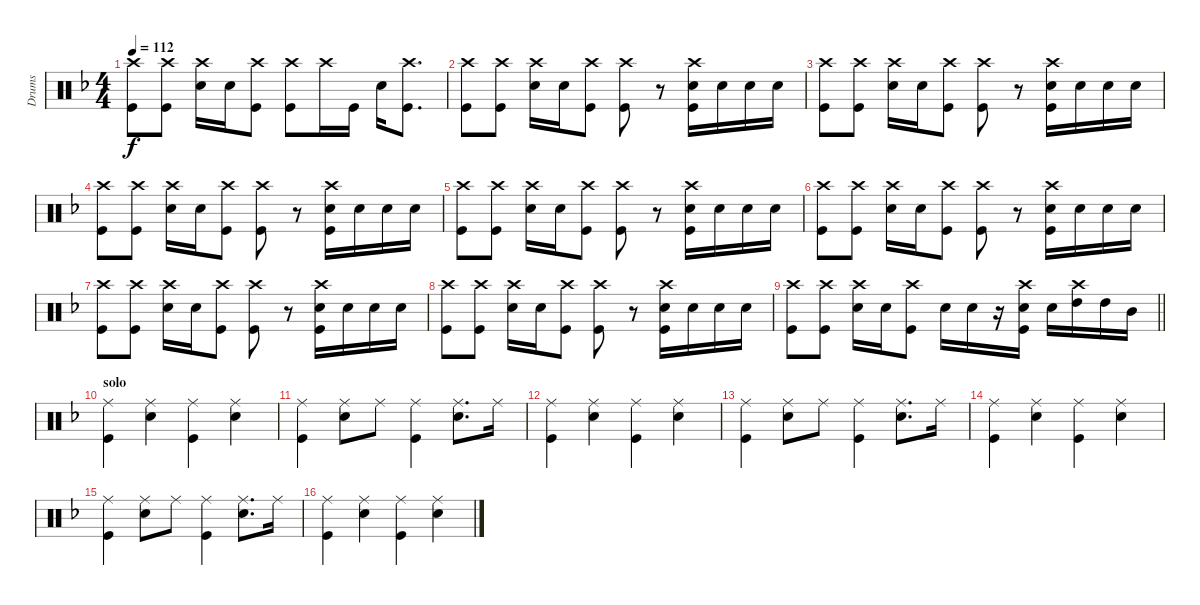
\track ("Drums" "Drums") {instrument percussion}
\staff {score}
\articulation defaults
\ts (4 4)
\tempo 112
\clef neutral
\ks dminor
("Crash high (hit)" "Kick (hit)").8{dy f} ("Crash high (hit)" "Kick (hit)").8 ("Crash high (hit)" "Electric Snare (hit)").16 "Electric Snare (hit)".16 ("Crash high (hit)" "Kick (hit)").8 ("Crash high (hit)" "Kick (hit)").8 "Crash high (hit)".16 "Kick (hit)".16 "Electric Snare (hit)".16 ("Crash high (hit)" "Kick (hit)").8{d} |
("Crash high (hit)" "Kick (hit)").8 ("Crash high (hit)" "Kick (hit)").8 ("Crash high (hit)" "Electric Snare (hit)").16 "Electric Snare (hit)".16 ("Crash high (hit)" "Kick (hit)").8 ("Crash high (hit)" "Kick (hit)").8 r.8 ("Crash high (hit)" "Electric Snare (hit)" "Kick (hit)").16 "Electric Snare (hit)".16 "Electric Snare (hit)".16 "Electric Snare (hit)".16 |
("Crash high (hit)" "Kick (hit)").8 ("Crash high (hit)" "Kick (hit)").8 ("Crash high (hit)" "Electric Snare (hit)").16 "Electric Snare (hit)".16 ("Crash high (hit)" "Kick (hit)").8 ("Crash high (hit)" "Kick (hit)").8 r.8 ("Crash high (hit)" "Electric Snare (hit)" "Kick (hit)").16 "Electric Snare (hit)".16 "Electric Snare (hit)".16 "Electric Snare (hit)".16 |
("Crash high (hit)" "Kick (hit)").8 ("Crash high (hit)" "Kick (hit)").8 ("Crash high (hit)" "Electric Snare (hit)").16 "Electric Snare (hit)".16 ("Crash high (hit)" "Kick (hit)").8 ("Crash high (hit)" "Kick (hit)").8 r.8 ("Crash high (hit)" "Electric Snare (hit)" "Kick (hit)").16 "Electric Snare (hit)".16 "Electric Snare (hit)".16 "Electric Snare (hit)".16 |
("Crash high (hit)" "Kick (hit)").8 ("Crash high (hit)" "Kick (hit)").8 ("Crash high (hit)" "Electric Snare (hit)").16 "Electric Snare (hit)".16 ("Crash high (hit)" "Kick (hit)").8 ("Crash high (hit)" "Kick (hit)").8 r.8 ("Crash high (hit)" "Electric Snare (hit)" "Kick (hit)").16 "Electric Snare (hit)".16 "Electric Snare (hit)".16 "Electric Snare (hit)".16 |
("Crash high (hit)" "Kick (hit)").8 ("Crash high (hit)" "Kick (hit)").8 ("Crash high (hit)" "Electric Snare (hit)").16 "Electric Snare (hit)".16 ("Crash high (hit)" "Kick (hit)").8 ("Crash high (hit)" "Kick (hit)").8 r.8 ("Crash high (hit)" "Electric Snare (hit)" "Kick (hit)").16 "Electric Snare (hit)".16 "Electric Snare (hit)".16 "Electric Snare (hit)".16 |
("Crash high (hit)" "Kick (hit)").8 ("Crash high (hit)" "Kick (hit)").8 ("Crash high (hit)" "Electric Snare (hit)").16 "Electric Snare (hit)".16 ("Crash high (hit)" "Kick (hit)").8 ("Crash high (hit)" "Kick (hit)").8 r.8 ("Crash high (hit)" "Electric Snare (hit)" "Kick (hit)").16 "Electric Snare (hit)".16 "Electric Snare (hit)".16 "Electric Snare (hit)".16 |
("Crash high (hit)" "Kick (hit)").8 ("Crash high (hit)" "Kick (hit)").8 ("Crash high (hit)" "Electric Snare (hit)").16 "Electric Snare (hit)".16 ("Crash high (hit)" "Kick (hit)").8 ("Crash high (hit)" "Kick (hit)").8 r.8 ("Crash high (hit)" "Electric Snare (hit)" "Kick (hit)").16 "Electric Snare (hit)".16 "Electric Snare (hit)".16 "Electric Snare (hit)".16 |
\barLineRight lightlight
("Crash high (hit)" "Kick (hit)").8 ("Crash high (hit)" "Kick (hit)").8 ("Crash high (hit)" "Electric Snare (hit)").16 "Electric Snare (hit)".16 ("Crash high (hit)" "Kick (hit)").8 "Electric Snare (hit)".16 "Electric Snare (hit)".16 r.16 ("Crash high (hit)" "Electric Snare (hit)" "Kick (hit)").16 "Electric Snare (hit)".16 ("Crash high (hit)" "High Tom (hit)").16 "High Tom (hit)".16 "Mid Tom (hit)".16 |
\section ("" "solo")
("Ride (middle)" "Kick (hit)").4 ("Ride (middle)" "Electric Snare (hit)").4 ("Ride (middle)" "Kick (hit)").4 ("Ride (middle)" "Electric Snare (hit)").4 |
("Ride (middle)" "Kick (hit)").4 ("Ride (middle)" "Electric Snare (hit)").8 "Ride (middle)".8 ("Ride (middle)" "Kick (hit)").4 ("Ride (middle)" "Electric Snare (hit)").8{d} "Ride (middle)".16 |
("Ride (middle)" "Kick (hit)").4 ("Ride (middle)" "Electric Snare (hit)").4 ("Ride (middle)" "Kick (hit)").4 ("Ride (middle)" "Electric Snare (hit)").4 |
("Ride (middle)" "Kick (hit)").4 ("Ride (middle)" "Electric Snare (hit)").8 "Ride (middle)".8 ("Ride (middle)" "Kick (hit)").4 ("Ride (middle)" "Electric Snare (hit)").8{d} "Ride (middle)".16 |
("Ride (middle)" "Kick (hit)").4 ("Ride (middle)" "Electric Snare (hit)").4 ("Ride (middle)" "Kick (hit)").4 ("Ride (middle)" "Electric Snare (hit)").4 |
("Ride (middle)" "Kick (hit)").4 ("Ride (middle)" "Electric Snare (hit)").8 "Ride (middle)".8 ("Ride (middle)" "Kick (hit)").4 ("Ride (middle)" "Electric Snare (hit)").8{d} "Ride (middle)".16 |
("Ride (middle)" "Kick (hit)").4 ("Ride (middle)" "Electric Snare (hit)").4 ("Ride (middle)" "Kick (hit)").4 ("Ride (middle)" "Electric Snare (hit)").4
